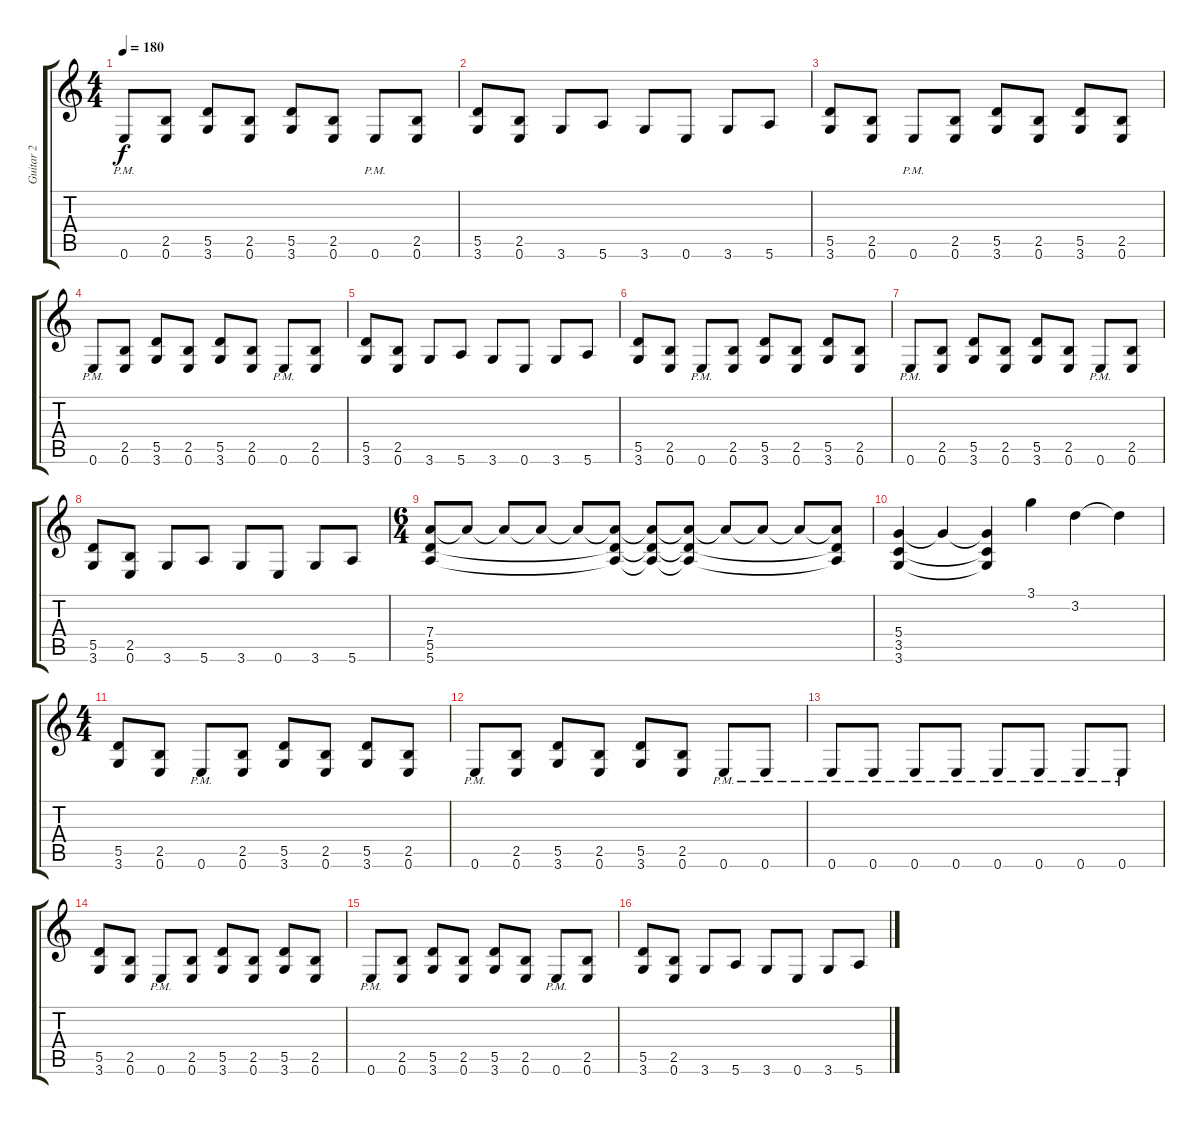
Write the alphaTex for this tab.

\track ("Guitar 2" "Guitar 2") {instrument distortionguitar}
\staff {score tabs}
\tuning (E4 B3 G3 D3 A2 E2) {hide}
\ts (4 4)
\tempo 180
\clef g2
\ks c
0.6{pm}.8{dy f} (2.5 0.6).8 (5.5 3.6).8 (2.5 0.6).8 (5.5 3.6).8 (2.5 0.6).8 0.6{pm}.8 (2.5 0.6).8 |
(5.5 3.6).8 (2.5 0.6).8 3.6.8 5.6.8 3.6.8 0.6.8 3.6.8 5.6.8 |
(5.5 3.6).8 (2.5 0.6).8 0.6{pm}.8 (2.5 0.6).8 (5.5 3.6).8 (2.5 0.6).8 (5.5 3.6).8 (2.5 0.6).8 |
0.6{pm}.8 (2.5 0.6).8 (5.5 3.6).8 (2.5 0.6).8 (5.5 3.6).8 (2.5 0.6).8 0.6{pm}.8 (2.5 0.6).8 |
(5.5 3.6).8 (2.5 0.6).8 3.6.8 5.6.8 3.6.8 0.6.8 3.6.8 5.6.8 |
(5.5 3.6).8 (2.5 0.6).8 0.6{pm}.8 (2.5 0.6).8 (5.5 3.6).8 (2.5 0.6).8 (5.5 3.6).8 (2.5 0.6).8 |
0.6{pm}.8 (2.5 0.6).8 (5.5 3.6).8 (2.5 0.6).8 (5.5 3.6).8 (2.5 0.6).8 0.6{pm}.8 (2.5 0.6).8 |
(5.5 3.6).8 (2.5 0.6).8 3.6.8 5.6.8 3.6.8 0.6.8 3.6.8 5.6.8 |
\ts (6 4)
(7.4 5.5 5.6).8 7.4{t}.8 7.4{t}.8 7.4{t}.8 7.4{t}.8 (7.4{t} 5.5{t} 5.6{t}).8 (7.4{t} 5.5{t} 5.6{t}).8 (7.4{t} 5.5{t} 5.6{t}).8 7.4{t}.8 7.4{t}.8 7.4{t}.8 (7.4{t} 5.5{t} 5.6{t}).8 |
(5.4 3.5 3.6).4 5.4{t}.4 (5.4{t} 3.5{t} 3.6{t}).4 3.1.4 3.2.4 3.2{t}.4 |
\ts (4 4)
(5.5 3.6).8 (2.5 0.6).8 0.6{pm}.8 (2.5 0.6).8 (5.5 3.6).8 (2.5 0.6).8 (5.5 3.6).8 (2.5 0.6).8 |
0.6{pm}.8 (2.5 0.6).8 (5.5 3.6).8 (2.5 0.6).8 (5.5 3.6).8 (2.5 0.6).8 0.6{pm}.8 0.6{pm}.8 |
0.6{pm}.8 0.6{pm}.8 0.6{pm}.8 0.6{pm}.8 0.6{pm}.8 0.6{pm}.8 0.6{pm}.8 0.6{pm}.8 |
(5.5 3.6).8 (2.5 0.6).8 0.6{pm}.8 (2.5 0.6).8 (5.5 3.6).8 (2.5 0.6).8 (5.5 3.6).8 (2.5 0.6).8 |
0.6{pm}.8 (2.5 0.6).8 (5.5 3.6).8 (2.5 0.6).8 (5.5 3.6).8 (2.5 0.6).8 0.6{pm}.8 (2.5 0.6).8 |
(5.5 3.6).8 (2.5 0.6).8 3.6.8 5.6.8 3.6.8 0.6.8 3.6.8 5.6.8
